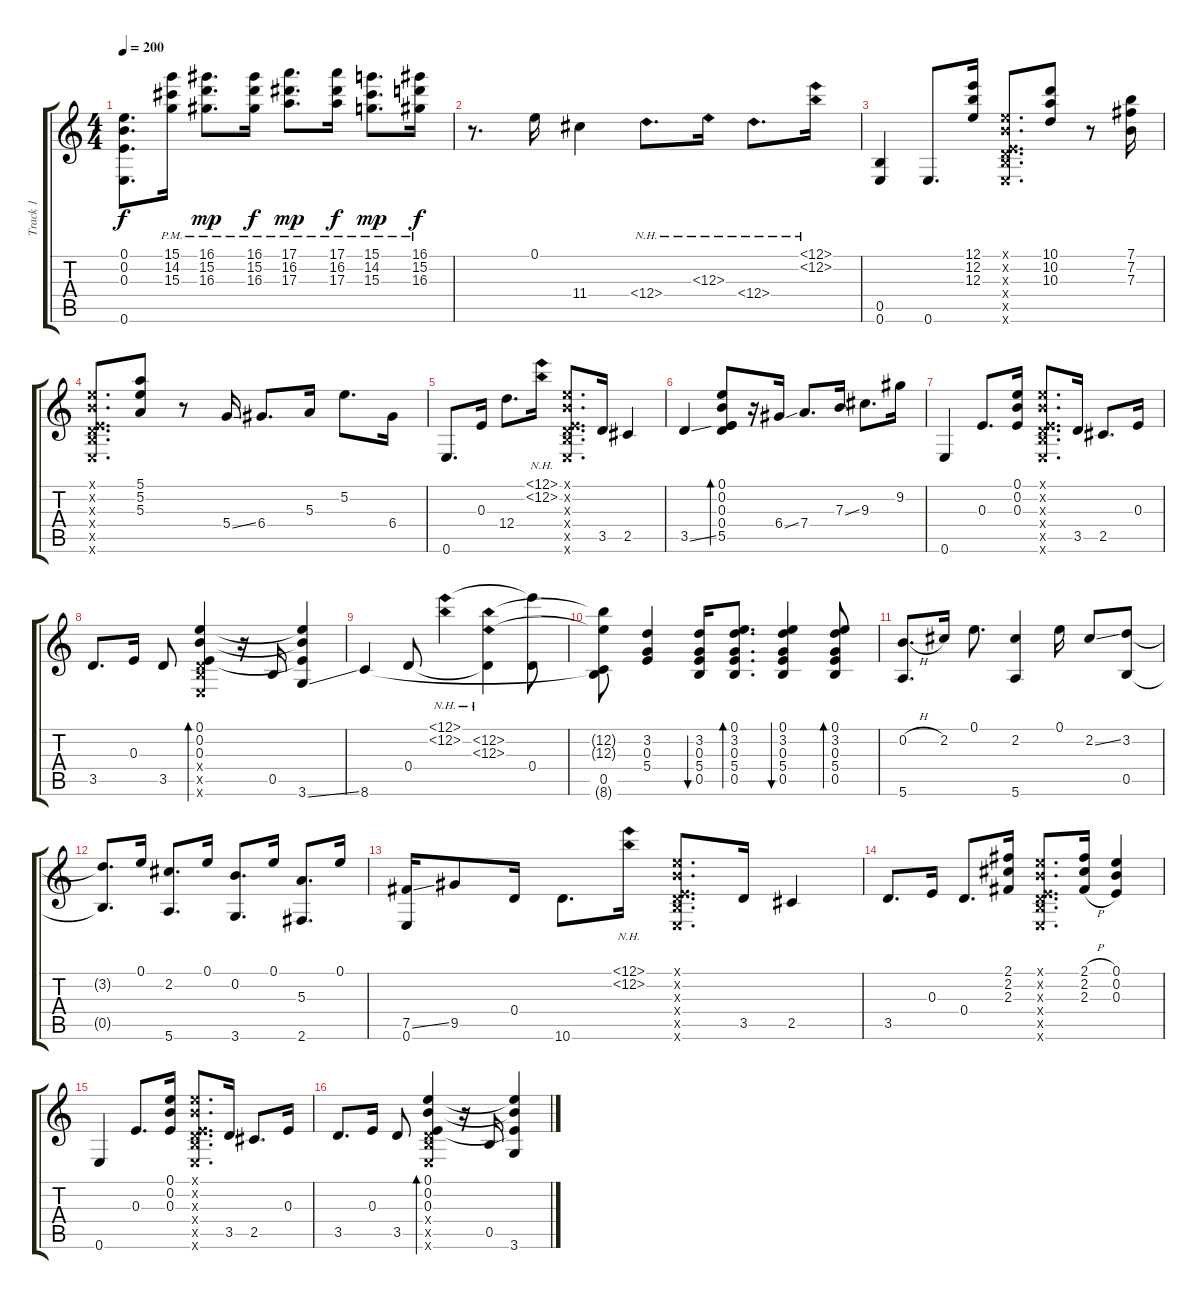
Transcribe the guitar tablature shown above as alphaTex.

\track ("Track 1" "Track 1") {instrument acousticguitarsteel}
\staff {score tabs}
\tuning (E4 B3 E3 D3 B2 E2) {hide}
\ts (4 4)
\tempo 200
\clef g2
\ks c
(0.1{t} 0.2{t} 0.3{t} 0.6).8{d dy f} (15.1{pm} 14.2{pm} 15.3{pm}).16 (16.1{pm} 15.2{pm} 16.3{pm}).8{d dy mp} (16.1{pm} 15.2{pm} 16.3{pm}).16{dy f} (17.1{pm} 16.2{pm} 17.3{pm}).8{d dy mp} (17.1{pm} 16.2{pm} 17.3{pm}).16{dy f} (15.1{pm} 14.2{pm} 15.3{pm}).8{d dy mp} (16.1{pm} 15.2{pm} 16.3{pm}).16{dy f} |
r.8{d} 0.1.16 11.4.4 12.4{nh}.8{d} 12.3{nh}.16 12.4{nh}.8{d} (12.1{nh} 12.2{nh}).16 |
(0.5 0.6).4 0.6.8{d} (12.1 12.2 12.3).16 (0.1{x} 0.2{x} 0.3{x} 0.4{x} 0.5{x} 0.6{x}).8{d} (10.1 10.2 10.3).8 r.8 (7.1 7.2 7.3).16 |
(0.1{x} 0.2{x} 0.3{x} 0.4{x} 0.5{x} 0.6{x}).8{d} (5.1 5.2 5.3).8 r.8 5.4{ss}.16 6.4.8{d} 5.3.16 5.2.8{d} 6.4.16 |
0.6.8{d} 0.3.16 12.4.8{d} (12.1{nh} 12.2{nh}).16 (0.1{x} 0.2{x} 0.3{x} 0.4{x} 0.5{x} 0.6{x}).8{d} 3.5.16 2.5.4 |
3.5{ss}.4 (0.1 0.2 0.3 0.4 5.5).8{bd 120} r.16 6.4{ss}.16 7.4.8{d} 7.3{ss}.16 9.3.8{d} 9.2.16 |
0.6.4 0.3.8{d} (0.1 0.2 0.3).16 (0.1{x} 0.2{x} 0.3{x} 0.4{x} 0.5{x} 0.6{x}).8{d} 3.5.16 2.5.8{d} 0.3.16 |
3.5.8{d} 0.3.16 3.5.8 (0.1 0.2 0.3 0.4{x} 0.5{x} 0.6{x}).4{bd 60} r.16 0.5.16 (0.1{t} 0.2{t} 0.3{t} 3.6{ss}).4 |
8.6.4 0.4.8 (12.1{nh} 12.2{nh}).4 (12.2{nh} 12.3{nh} 0.4{t}).4 (12.1{t} 0.4).8 |
(12.2{t} 12.3{t} 0.5 8.6{t}).8 (3.2 0.3 5.4).4 (3.2 0.3 5.4 0.5).16{bu 60} (0.1 3.2 0.3 5.4 0.5).8{d bd 60} (0.1 3.2 0.3 5.4 0.5).4{bu 60} (0.1 3.2 0.3 5.4 0.5).8{bd 60} |
(0.2{h} 5.6).8{d} 2.2.16 0.1.8{d} (2.2 5.6).4 0.1.16 2.2{ss}.8 (3.2 0.5).8 |
(3.2{t} 0.5{t}).8{d} 0.1.16 (2.2 5.6).8{d} 0.1.16 (0.2 3.6).8{d} 0.1.16 (5.3 2.6).8{d} 0.1.16 |
(7.5{ss} 0.6).16 9.5.8 0.4.16 10.6.8{d} (12.1{nh} 12.2{nh}).16 (0.1{x} 0.2{x} 0.3{x} 0.4{x} 0.5{x} 0.6{x}).8{d} 3.5.16 2.5.4 |
3.5.8{d} 0.3.16 0.4.8{d} (2.1 2.2 2.3).16 (0.1{x} 0.2{x} 0.3{x} 0.4{x} 0.5{x} 0.6{x}).8{d} (2.1{h} 2.2{h} 2.3{h}).16 (0.1 0.2 0.3).4 |
0.6.4 0.3.8{d} (0.1 0.2 0.3).16 (0.1{x} 0.2{x} 0.3{x} 0.4{x} 0.5{x} 0.6{x}).8{d} 3.5.16 2.5.8{d} 0.3.16 |
3.5.8{d} 0.3.16 3.5.8 (0.1 0.2 0.3 0.4{x} 0.5{x} 0.6{x}).4{bd 60} r.16 0.5.16 (0.1{t} 0.2{t} 0.3{t} 3.6{ss}).4
